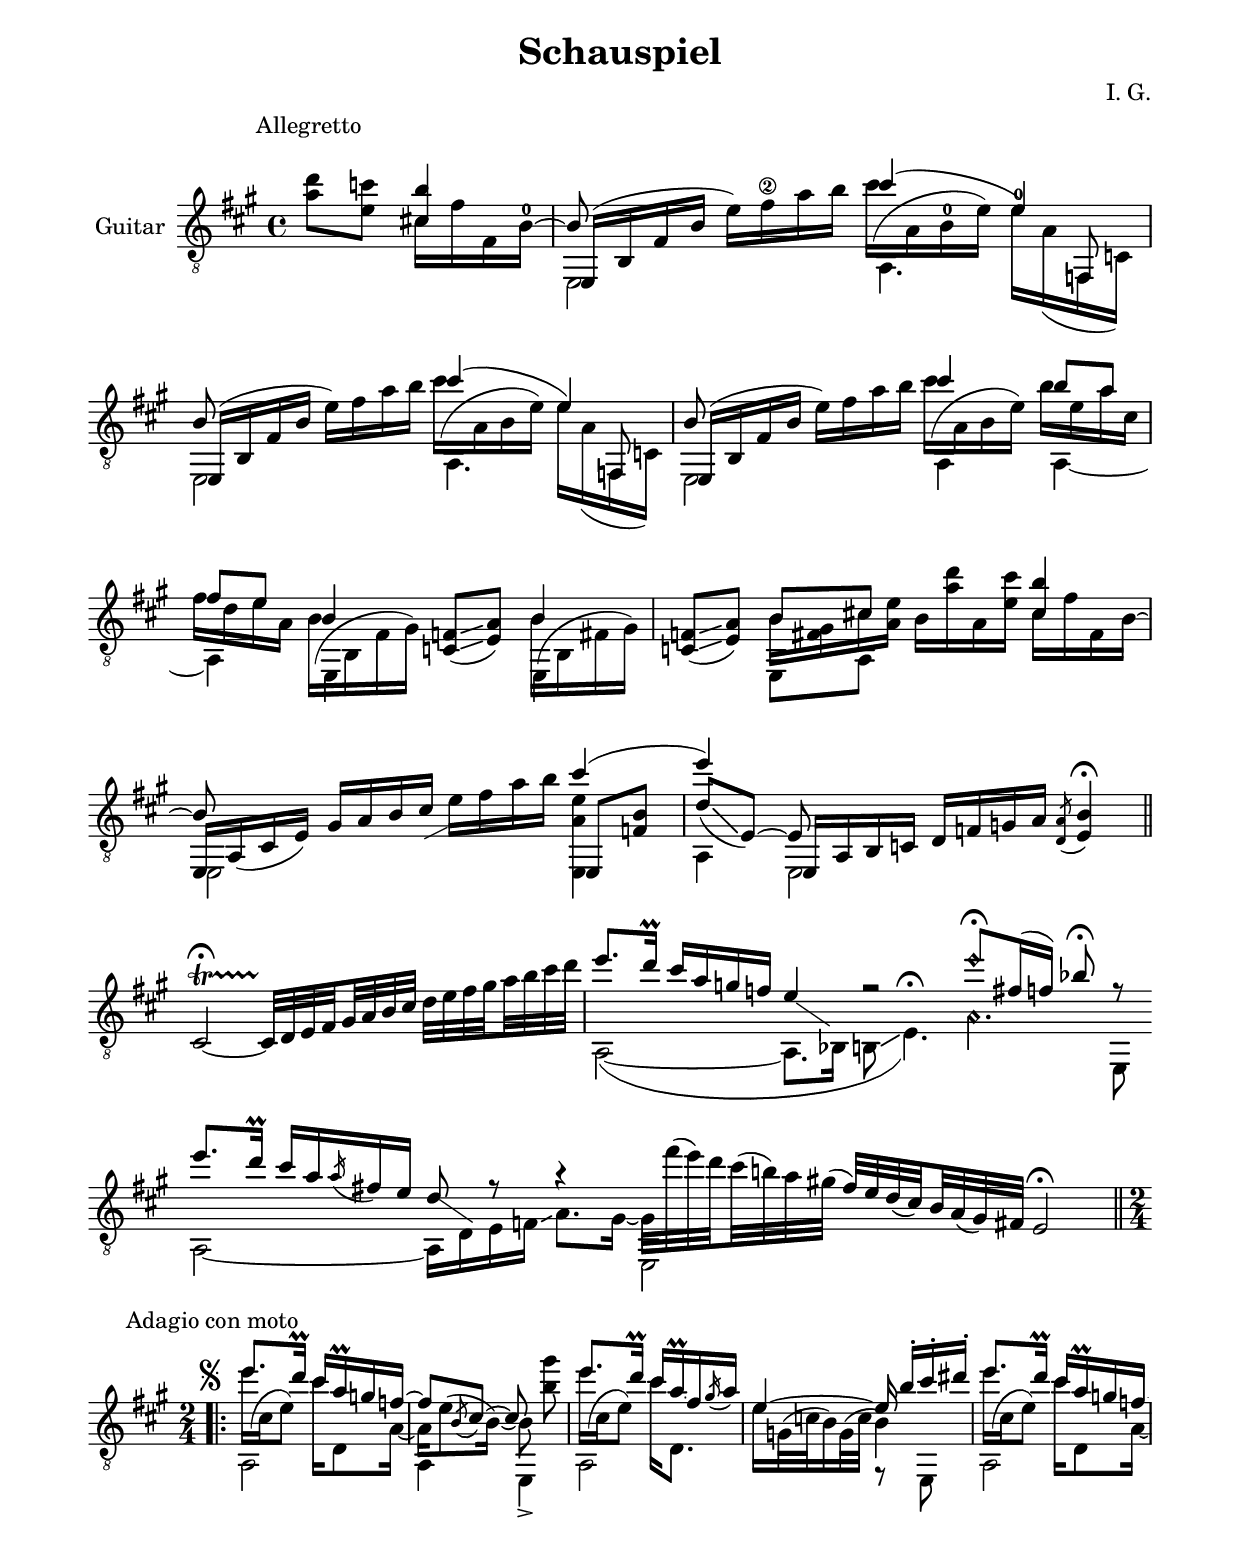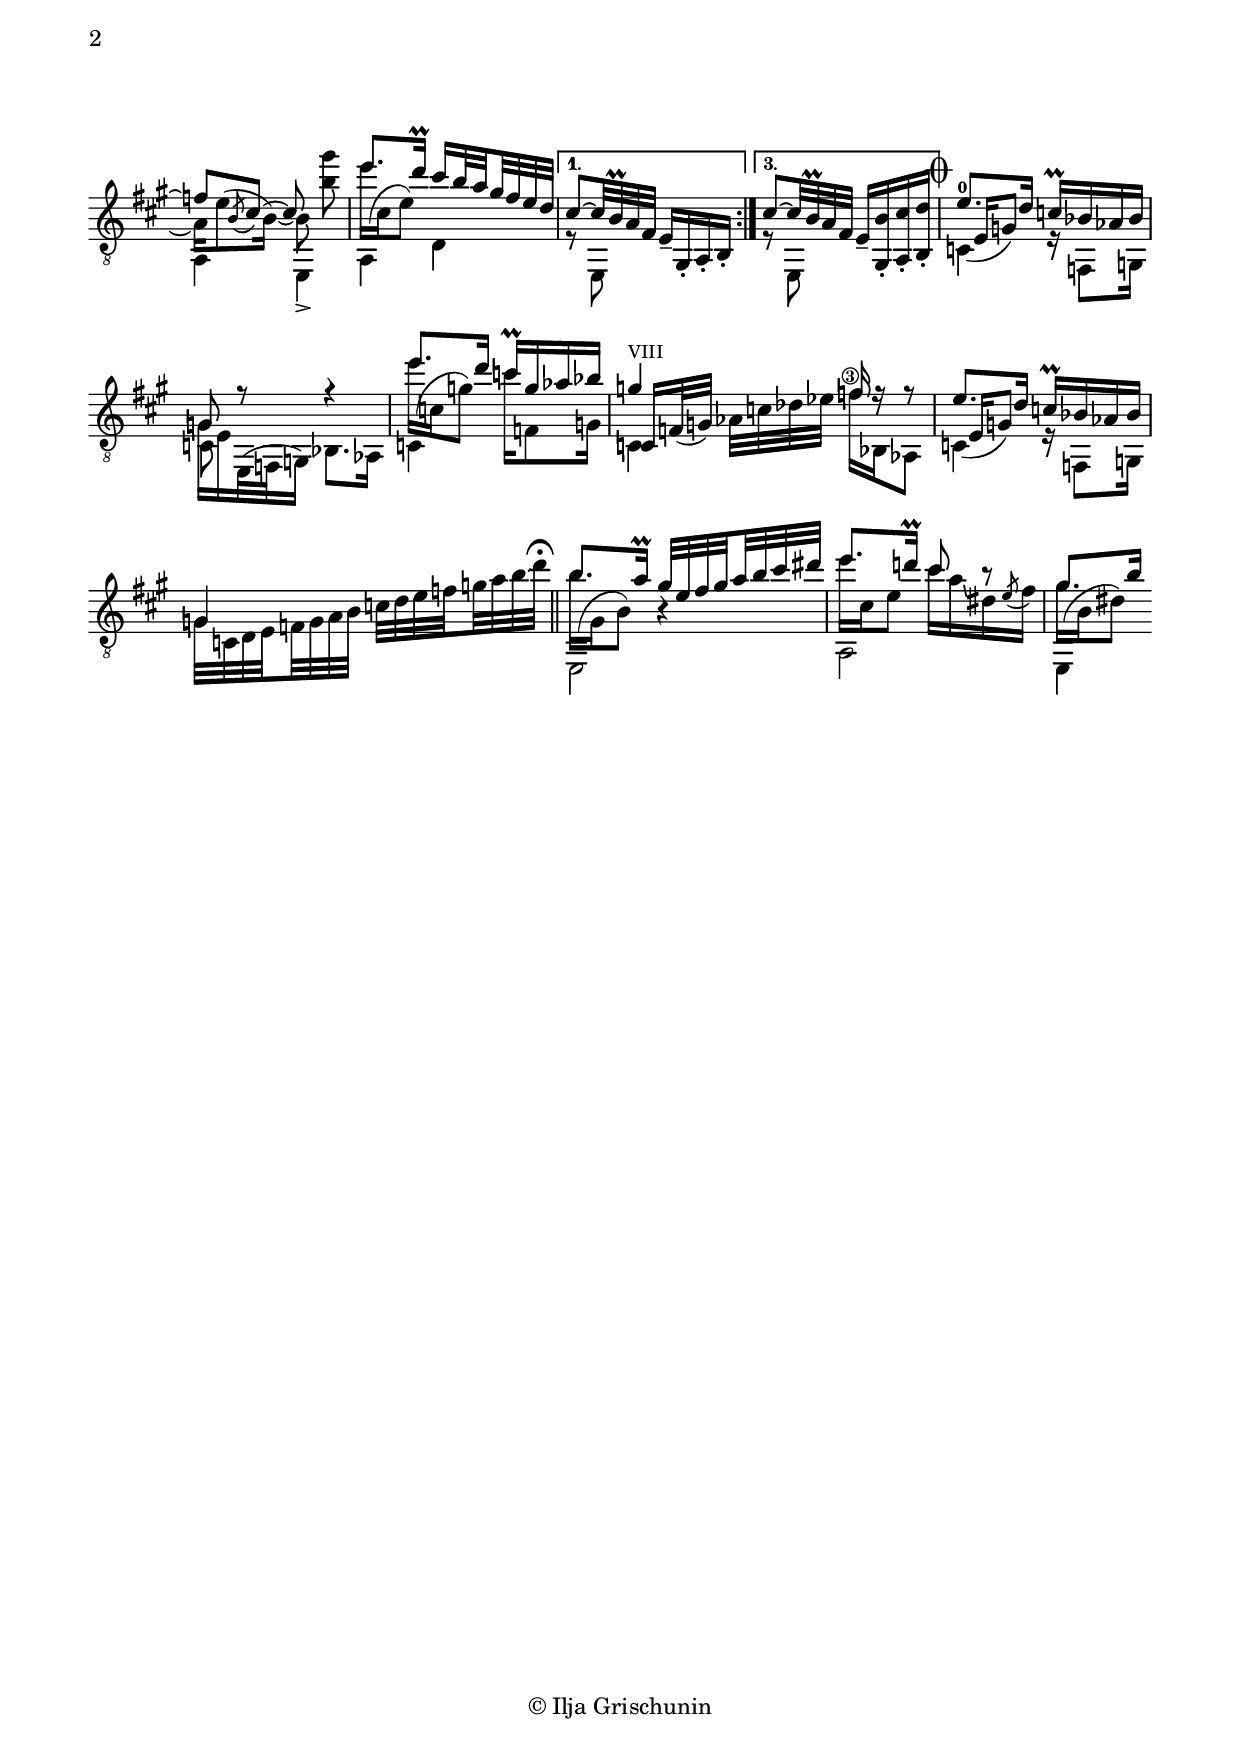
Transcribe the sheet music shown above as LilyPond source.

\version "2.19.15"

\language "deutsch"

\header {
  title = "Schauspiel"
  composer = "I. G."
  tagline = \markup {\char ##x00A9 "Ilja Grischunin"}
}

\paper {
  #(set-paper-size "a4")
  top-markup-spacing.basic-distance = 15
  markup-system-spacing.basic-distance = 25
  top-system-spacing.basic-distance = 25
  system-system-spacing.basic-distance = 23
  %score-system-spacing.basic-distance = 28
  last-bottom-spacing.basic-distance = 25

  %two-sided = ##t
  %inner-margin = 25
  %outer-margin = 15
  left-margin = 15
  right-margin = 15
}

\layout {
  \context {
    \Voice
    \override Glissando.thickness = #1.5
    \override Glissando.gap = #0.1
  }
  \context {
    \Score
    \remove "Bar_number_engraver"
  }
}
%%%%%%%%%%%%%%%%%%%%%%%%%%%%%%%%%%%%%%
#(define RH rightHandFinger)

xLV = #(define-music-function (parser location further) (number?) #{
  \once \override LaissezVibrerTie.X-extent = #'(0 . 0)
  \once \override LaissezVibrerTie.details.note-head-gap = #(/
                                                             further -2)
  \once \override LaissezVibrerTie.extra-offset = #(cons (/
                                                          further 2) 0)
         #})

stringNumberSpanner =
#(define-music-function (parser location StringNumber) (string?)
   #{
     \override TextSpanner.font-size = #-5
     \override TextSpanner.dash-fraction = #0.3
     \override TextSpanner.dash-period = #1.5
     \override TextSpanner.bound-details.right.arrow = ##t
     \override TextSpanner.arrow-width = #0.2
     \override TextSpanner.arrow-length = #0.7
     \override TextSpanner.bound-details.left.stencil-align-dir-y = #CENTER
     \override TextSpanner.bound-details.left.text = \markup { \circle \number #StringNumber }
   #})

stringNumSpan =
#(define-music-function (parser location StringNumber) (string?)
   #{
     \override TextSpanner.font-size = #-5
     \override TextSpanner.dash-fraction = #0.3
     \override TextSpanner.dash-period = #1.5
     %\override TextSpanner.bound-details.right.arrow = ##t
     %\override TextSpanner.arrow-width = #0.2
     %\override TextSpanner.arrow-length = #0.7
     \override TextSpanner.bound-details.left.stencil-align-dir-y = #CENTER
     \override TextSpanner.bound-details.left.text = \markup { \circle \number #StringNumber }
   #})

%%%%%%%%%%%%%%%%%%%%%%%%%%%%%%%%%%%%%%
\score {
  \new Staff \with {
    instrumentName = "Guitar"
  }
  \relative {
    \clef "treble_8"
    \key a \major
    \time 4/4
    %\override Staff.TimeSignature.stencil = ##f
    %\mergeDifferentlyHeadedOn
    %\mergeDifferentlyDottedOn
    \override Score.RehearsalMark.extra-offset = #'(0 . 3)
    \mark \markup {\fontsize #-2 {Allegretto}}
    \partial 2
    <a' d>8 <e c'>
    <<
      {
        <cis! h'>4
        \voiceThree
        e,,16( h' fis' h \stemDown e) fis\2 a h
      }
      \\
      {
        \override Fingering.staff-padding = #'()
        cis,16 fis fis, h^0^~
        \stemUp h8
      }
      \\
      {
        \voiceTwo
        s4 e,,2
      }
    >>
    <<
      {
        cis'''4( e,)
      }
      \\
      {
        \override Fingering.staff-padding = #'()
        \shape #'((0 . -6.5) (-1.5 . -3) (-0.5 . 0) (0 . 0)) Slur
        cis'16^( a, h^0 e) e^0 a,( f, c')
      }
      \\
      {
        \voiceTwo
        a4. \stemUp f8
      }
    >>
    <<
      {
        h'8 s4.
      }
      \\
      {
        \voiceTwo
        e,,2
      }
      \\
      {
        e16( h' fis' h \stemDown e) fis a h
      }
    >>
    <<
      {
        cis4( e,)
      }
      \\
      {
        \shape #'((0 . -6.5) (-1.5 . -3) (-0.5 . 0) (0 . 0)) Slur
        cis'16^( a, h e) e a,( f, c')
      }
      \\
      {
        \voiceTwo
        a4. \stemUp f8
      }
    >>
    <<
      {
        h'8 s4.
      }
      \\
      {
        \voiceTwo
        e,,2
      }
      \\
      {
        e16( h' fis' h \stemDown e) fis a h
      }
    >>
    <<
      {
        cis4 h8 a fis e
      }
      \\
      {
        \shape #'((0 . -6.5) (-1.5 . -3) (-0.5 . 0) (0 . 0)) Slur
        cis'16^( a, h e) h' e, a cis, fis d e a,
      }
      \\
      {
        \voiceTwo
        a,4 a~ a
      }
    >>
    \repeat unfold 2{
      <<
        {
          h'4
        }
        \\
        {
          \shape #'((0 . -5.5) (-1.5 . -2.5) (-1 . 0) (0 . 0)) Slur
          \once\override Beam.positions = #'(-7.3 . -7)
          h16^( h, fis' gis)
        }
        \\
        {
          \voiceTwo
          \once \override NoteColumn.force-hshift = #0.2
          e,4
        }
      >>
      <c' f>8(\glissando <e a>)
    }
    <<
      {
        h'8 cis!
      }
      \\
      {
        \once\override Beam.positions = #'(-4.3 . -2.5)
        h16 <fis gis> cis' <a e'>
      }
      \\
      {
        \voiceTwo
        e,8 a
      }
    >>
    h'16 <a' d> a, <e' cis'>
    <<
      {
        <cis h'>4 e,,16 a_( cis e) gis a h cis-\markup {
          \postscript #"0.5 -4.8 moveto 2.2 1.1 rlineto stroke"
        }
      }
      \\
      {
        cis16 fis fis, h^~ \stemUp h8 s4.
      }
      \\
      {
        \voiceTwo
        s4 e,,2
      }
    >>
    e''16 fis a h
    <<
      {
        cis4( e)
        \voiceThree
        e,,,16 a h c d[ f g a]
      }
      \\
      {
        <e, a' e'>4 a e2
      }
      \\
      {
        e8 <f' h>
        \voiceOne
        d'[_(\glissando e,])~ e
      }
    >>
    \acciaccatura <d a'>8 <e h'>4\fermata
    \bar "||"
    \once \override Script.outside-staff-priority = #100
    cis2~\startTrillSpan\fermata
    \set subdivideBeams = ##t
    \set baseMoment = #(ly:make-moment 1/8)
    \set beatStructure = #'(2 2 2 2)
    cis32\stopTrillSpan d e fis gis a h cis d e fis gis a h cis d
    \cadenzaOn
    <<
      {
        e8.[ d16]\prall cis[ a g f] e4-\markup {
          \postscript #"1.2 -1.7 moveto 3.2 -2.2 rlineto stroke"
        }
        r2 e'8\harmonic[\fermata fis,16( f]) b8\fermata r
      }
      \\
      {
        a,,2~( a8.[ b16] h8\glissando e4.)^\fermata
        \set harmonicDots = ##t
        a4.\harmonic e,8
      }
    >>
    \bar ""
    \break
    <<
      {
        e'''8.[ d16]\prall cis[ a \slurDown\acciaccatura a fis e] d8-\markup {
          \postscript #"1.2 -1.7 moveto 3.2 -2.2 rlineto stroke"
        } r8 r4 \stemDown e,,2
      }
      \\
      {
        a2~ a16[ d e f]\glissando a8.[ gis16]~
        \set subdivideBeams = ##t
        \set baseMoment = #(ly:make-moment 1/8)
        \set beatStructure = #'(2 2 2 2)
        gis32[ fis''^( e) d cis^( h) a gis]^(
        \stemUp
        fis[) e d( cis) h a( gis) fis]
      }
    >>
    e2\fermata
    \cadenzaOff
    \break
    %\pageBreak
    \time 2/4
    \override Score.RehearsalMark.extra-offset = #'(0 . -2.5)
    \mark \markup {\fontsize #-2 {Adagio con moto}}
    \mergeDifferentlyDottedOn
    \repeat volta 3 {
      <<
        {
          \override TextScript.extra-offset = #'(-3 . -5)
          e''8.^\markup {\musicglyph #"scripts.segno"}
          d16\prall cis a\prall g f~
          f8 \slurDown\acciaccatura h, cis~ cis s
        }
        \\
        {
          \shape #'((0 . -6.5) (-1.5 . -3) (-0.5 . 0) (0 . 0)) Slur
          e'16^( cis, e8) cis'16 d,,8 a'16~ a e'8^( h16)~ h8 <h' gis'>\noBeam
        }
        \\
        {
          \voiceTwo
          a,,2 a4 e->
        }
      >>
      <<
        {
          e'''8. d16\prall cis a\prall \glissando fis \slurDown\acciaccatura gis a
        }
        \\
        {
          \shape #'((0 . -6.5) (-1.5 . -3) (-0.5 . 0) (0 . 0)) Slur
          e'16^( cis, e8) cis'16 d,,8.
        }
        \\
        {
          \voiceTwo
          a2
        }
      >>
      <<
        {
          e''4~ e16\noBeam h'-. cis-. dis-.
        }
        \\
        {
          e,16 g,32^( c h16) g32^( c h4)
        }
        \\
        {
          \voiceTwo
          s4 r8 e,,
        }
      >>
      <<
        {
          e'''8. d16\prall cis a\prall g f~
          f8 \slurDown\acciaccatura h, cis~ cis s
        }
        \\
        {
          \shape #'((0 . -6.5) (-1.5 . -3) (-0.5 . 0) (0 . 0)) Slur
          e'16^( cis, e8) cis'16 d,,8 a'16~ a e'8^( h16)~ h8 <h' gis'>\noBeam
        }
        \\
        {
          \voiceTwo
          a,,2 a4 e->
        }
      >>
      <<
        {
          \set subdivideBeams = ##t
          \set baseMoment = #(ly:make-moment 1/8)
          \set beatStructure = #'(2 2 2 2)
          e'''8. d16\prall cis h32 a gis fis e d
        }
        \\
        {
          \shape #'((0 . -6.5) (-1.5 . -3) (-0.5 . 0) (0 . 0)) Slur
          e'16^( cis, e8) s4
        }
        \\
        {
          \voiceTwo
          a,,4 d
        }
      >>
    }
    \alternative {
      {
        <<
          {
            cis'8~ cis32 h\prall a fis
          }
          \\
          {
            r8 e,
          }
        >>
        \set subdivideBeams = ##f
        e'16-- gis,-. a-. h-.
      }
      \bar ":|."
      {
        <<
          {
            cis'8~ cis32 h\prall a fis
          }
          \\
          {
            r8 e,
          }
        >>
        %\once \override Score.RehearsalMark #'extra-offset = #'(8.7 . -4.1)
        %\once \override Score.RehearsalMark #'font-size = #1
        %\mark \markup { \musicglyph #"scripts.coda" }
        e'16-- <gis, h'>-. <a cis'>-. <h d'>-.
      }
    }
    \once \override Score.RehearsalMark #'extra-offset = #'(0 . -4.1)
    %\once \override Score.RehearsalMark #'font-size = #1
    \mark \markup { \musicglyph #"scripts.coda" }
    <<
      {
        \once\override Fingering.extra-offset = #'(-0.2 . -2.5)
        e'8.-0 d16
      }
      \\
      {
        \voiceOne
        \shape #'((-1.5 . -1) (0 . -1) (0 . 0) (0 . 0)) Slur
        s16_( e, g8)
      }
      \\
      {
        \voiceTwo
        c,4
      }
    >>
    <<
      {
        c'16\prall b as b
      }
      \\
      {
        r16 f,8 g16
      }
    >>
    <<
      {
        g'8 r r4
      }
      \\
      {
        \once\override Beam.positions = #'(-8 . -8.5)
        g16 e e,32^( f g16)\glissando b8. as16
      }
      \\
      {
        \voiceTwo
        \once \override NoteColumn.force-hshift = #0.2
        c8 s4.
      }
    >>
    <<
      {
        e''8. d16
      }
      \\
      {
        \shape #'((0 . -6) (-1.5 . -3) (-0.5 . 0) (0 . 0)) Slur
        \once\override Beam.positions = #'(-1.5 . -2.5)
        e16^( c, g'8)
      }
      \\
      {
        \voiceTwo
        c,,4
      }
    >>
    <<
      {
        c''16\prall g as b
      }
      \\
      {
        c16 f,,8 g16
      }
    >>
    <<
      {
        \override TextScript.font-size = -2
        g'4-"VIII"
      }
      \\
      {
        \voiceOne
        c,,16 f32_( g)
        \voiceTwo
        as[ c des es]
      }
      \\
      {
        \voiceTwo
        c,4
      }
    >>
    <<
      {
        \once\override StringNumber.extra-offset = #'(-0.5 . -2.8)
        f'16\3 r r8
      }
      \\
      {
        f16 b,, as8
      }
    >>
    <<
      {
        e''8. d16
      }
      \\
      {
        \voiceOne
        \shape #'((-1.5 . -1) (0 . -1) (0 . 0) (0 . 0)) Slur
        s16_( e, g8)
      }
      \\
      {
        \voiceTwo
        c,4
      }
    >>
    <<
      {
        c'16\prall b as b
      }
      \\
      {
        r16 f,8 g16
      }
    >>
    <<
      {
        g'4
      }
      \\
      {
        \set subdivideBeams = ##t
        \set baseMoment = #(ly:make-moment 1/8)
        \set beatStructure = #'(2 2 2 2)
        g32 c, d e f g a h
      }
    >>
    \set subdivideBeams = ##t
    \set baseMoment = #(ly:make-moment 1/8)
    \set beatStructure = #'(2 2 2 2)
    c d e f g a h\glissando d\fermata
    \bar "||"
    <<
      {
        h8. a16\prall
        \set subdivideBeams = ##t
        \set baseMoment = #(ly:make-moment 1/8)
        \set beatStructure = #'(2 2 2 2)
        gis32 e fis gis a h cis dis
        e8. d!16\prall cis8 r8 gis8. h16
      }
      \\
      {
        \shape #'((0 . -6.5) (-1.5 . -3) (-0.5 . 0) (0 . 0)) Slur
        h16^( gis, h8) h4\rest
        e'16 cis, e8 cis'16 a\glissando dis, \stemUp\acciaccatura e8 \stemDown fis16
        \shape #'((0 . -4.5) (-1.5 . -3) (-0.5 . 0) (0 . 0)) Slur
        gis^( h, dis8)
      }
      \\
      {
        \voiceTwo
        e,,2 a e4
      }
    >>
    %{
    <<
      {
        \slurDown\acciaccatura cis'''8 \glissando dis cis
      }
      \\
      {
        \set subdivideBeams = ##t
        \set baseMoment = #(ly:make-moment 1/8)
        \set beatStructure = #'(2 2 2 2)
        \override Fingering.staff-padding = #'()
        a,,32
        \once\override StringNumber.extra-offset = #'(-0.4 . -4.7)
        h^(\6 cis) d!^0
        \once\override StringNumber.extra-offset = #'(-0.4 . -3.4)
        e^(\5 fis) 
        \once\override StringNumber.extra-offset = #'(-0.6 . -2.4)
        gis^(\4 a)
      }
    >>
    <<
      {
        \override TextScript.font-size = -2
        h'''8. \acciaccatura h8 cis16 h8.-"V" a16
        a8.-"II" \acciaccatura a8 h16 gis8-"IV" r
      }
      \\
      {
        
      }
      \\
      {
        
      }
    >>
    %}
    %\bar "|."
  }
}
